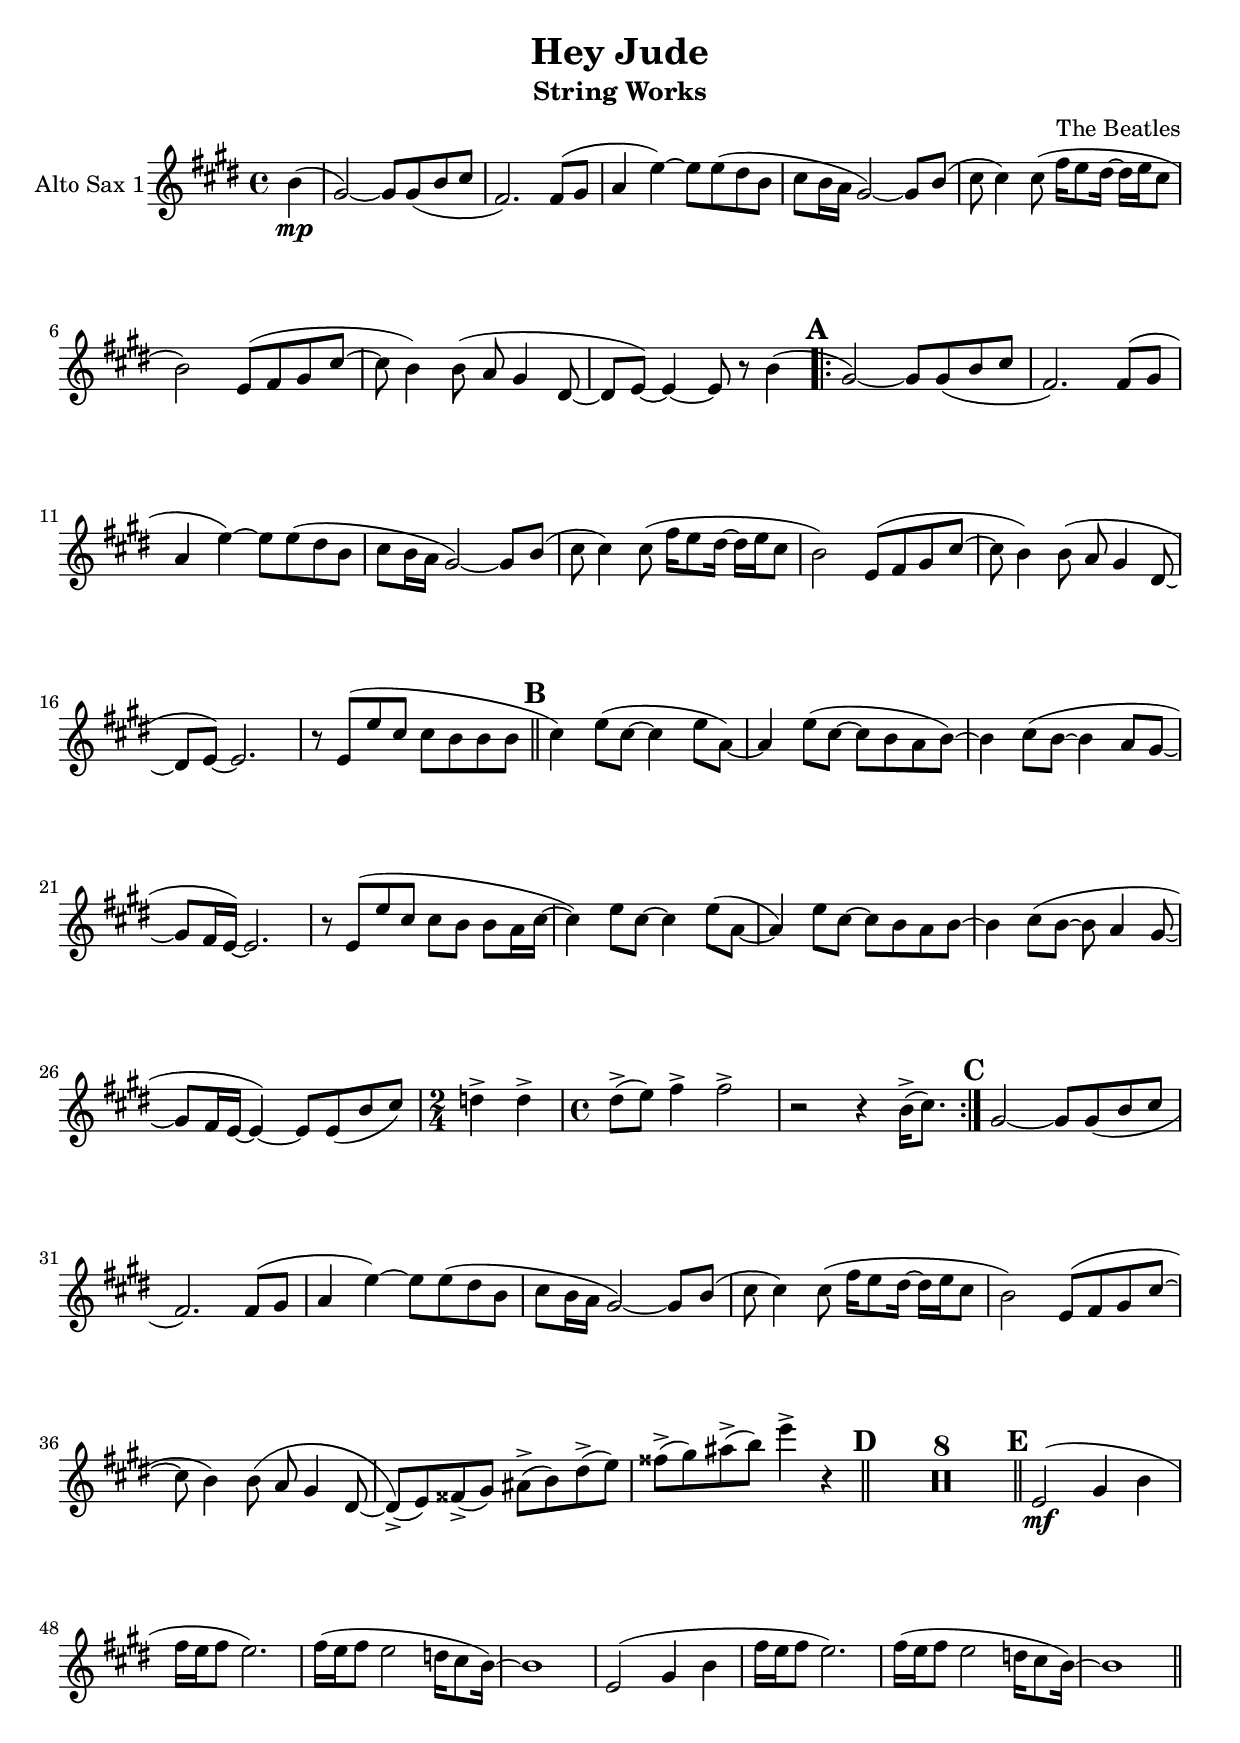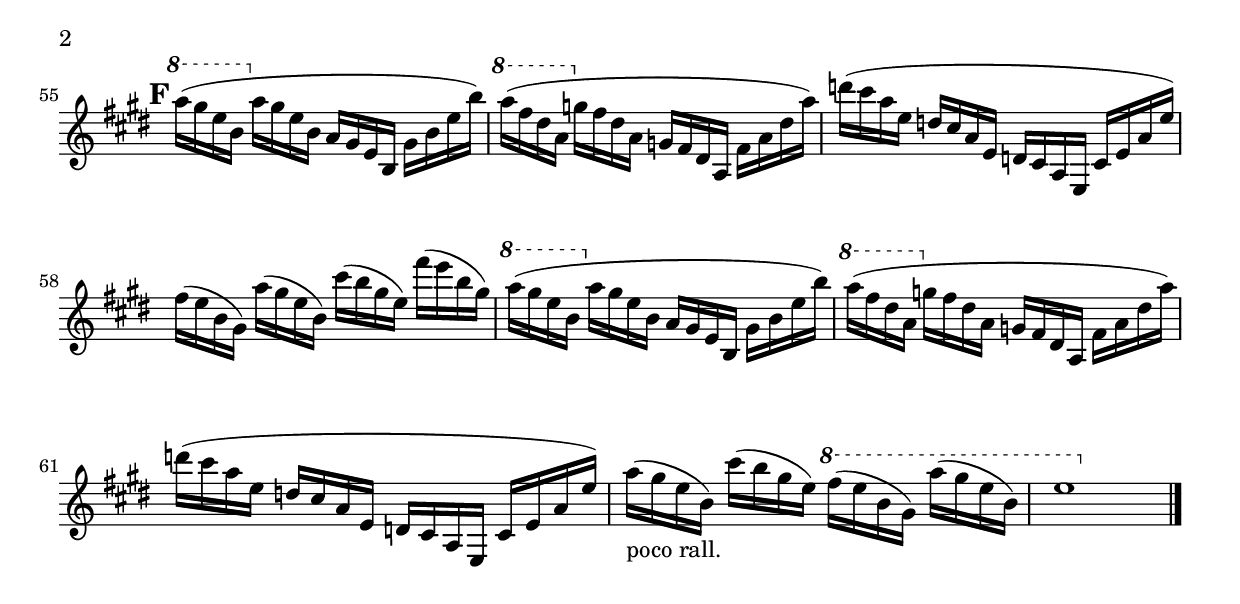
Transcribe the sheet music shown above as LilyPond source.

% Created on Sun May 15 16:43:59 CEST 2011
\version "2.12.0"

\header {
	title = "Hey Jude" 
 subtitle = "String Works" 
 	composer = "The Beatles" 

}

mbreak = {}

\include "deutsch.ly"

staffViolin = \new Staff {
	\time 4/4
	\set Staff.instrumentName = "Alto Sax 1"
	\set Staff.midiInstrument = "alto"
	\key g \major
	\clef treble
	\compressFullBarRests
	\relative c'' { 
		\partial 4 d4\mp(
		h2)~ h8 h( d e
		a,2.) a8( h
		c4 g')~g8 g( fis d
		e d16 c h2)~ h8 d( \mbreak
		e8 e4) e8( a16 g8 fis16~ fis16 g16 e8
		d2) g,8( a h e~
		e d4) d8( c h4 fis8~
		fis g)~ g4~ g8 r8 d'4( \mbreak 
		
		\repeat volta 2 { \mark \default
			h2)~  h8 h( d e
			a,2.) a8( h
			c4 g')~g8 g( fis d
			e d16 c h2)~ h8 d( \mbreak
			e8 e4) e8( a16 g8 fis16~ fis16 g16 e8
			d2) g,8( a h e~
			e d4) d8( c h4 fis8~
			fis g)~ g2. \mbreak 
			r8 g8( g' e e d d d 
			\bar "||" 
			\mark \default
			e4) g8( e~ e4 g8 c,)~
			c4 g'8( e~ e d c d)~
			d4 e8( d~ d4 c8 h~ \mbreak
			h8 a16 g)~ g2.
			r8 g8( g' e e d d c16 e~
			e4) g8 e~ e4 g8( c,~
			c4) g'8 e~ e d c d~ \mbreak
			d4 e8( d~ d c4 h8~
			h a16 g~ g4)~ g8 g( d' e)
			\time 2/4
			f4-> f->
			\time 4/4
			fis8->( g) a4-> a2->
			r2 r4 d,16->( e8.) \mbreak
		}
		\mark \default
		h2~ h8 h( d e
		a,2.) a8( h
		c4 g')~g8 g( fis d
		e d16 c h2)~ h8 d( \mbreak
		e8 e4) e8( a16 g8 fis16~ fis16 g16 e8
		d2) g,8( a h e~
		e d4) d8( c h4 fis8~
		fis->)( g) ais->( h) cis->( d) fis->( g) \mbreak
		ais->(h) cis->( d) g4-> r4 
		\bar "||"
		\mark \default
		R1*8
		\bar "||"
		\mark \default
		g,,2 \mf ( h4 d
		a'16 g a8 g2.)
		a16( g a8 g2 f16 e8 d16)~ \mbreak
		d1
		g,2 ( h4 d
		a'16 g a8 g2.)
		a16( g a8 g2 f16 e8 d16)~
		d1 \mbreak
		\bar "||"
		\pageBreak
		\mark \default
		\ottava #1 c''16( h g d \ottava #0 c h g d c h g d h' d g d')
		\ottava #1 c'16( a fis c \ottava #0 b a fis c b a fis c a' c fis c') \mbreak
		f( e c g f e c g f e c g e' g c g')
		a( g d h) c'( h g d) e'( d h g) a'( g d h) \mbreak
		\ottava #1 c'( h g d \ottava #0 c h g d c h g d h' d g d')
		\ottava #1 c'16( a fis c \ottava #0 b a fis c b a fis c a' c fis c') \mbreak
		f( e c g f e c g f e c g e' g c g')
		c(_"poco rall." h g d) e'( d h g) \ottava #1 a'( g d h) c'( h g d)
		g1 \ottava #0 \mbreak


		
	\bar "|."
	}

}


\score {
	<<
		\transpose g e {
		\staffViolin
		}
		
	>>
	
	

  \layout {
  }
}

\paper {
}


